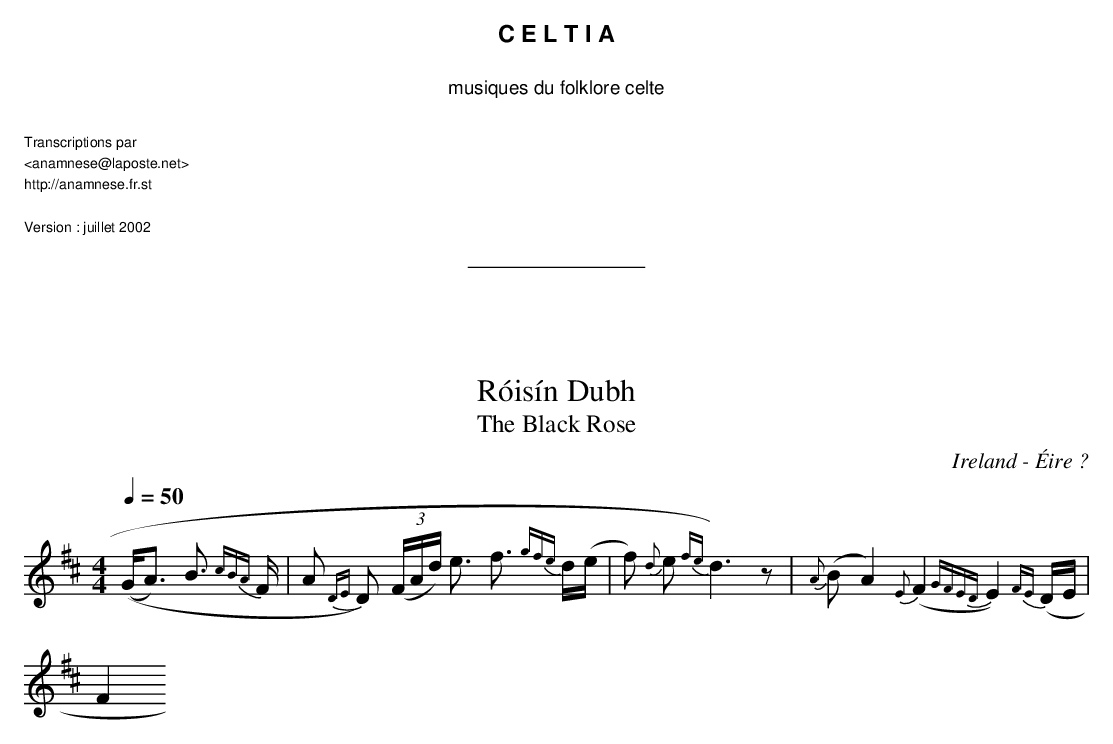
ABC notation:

X:1
T:Róisín Dubh
T:The Black Rose
O:Ireland - Éire ?
M:4/4
L:1/8
Q:1/4=50
K:D
((G<A) B> {cBA}F | A {DE}D) ( (3F/A/d/) e3/ f3/ {gfe} d/(e/|f) {d}e {fe}d3) z | {A}(BA2) {E}(F2 {GFED}E2) {FE}(D/E/|
 F2 {
